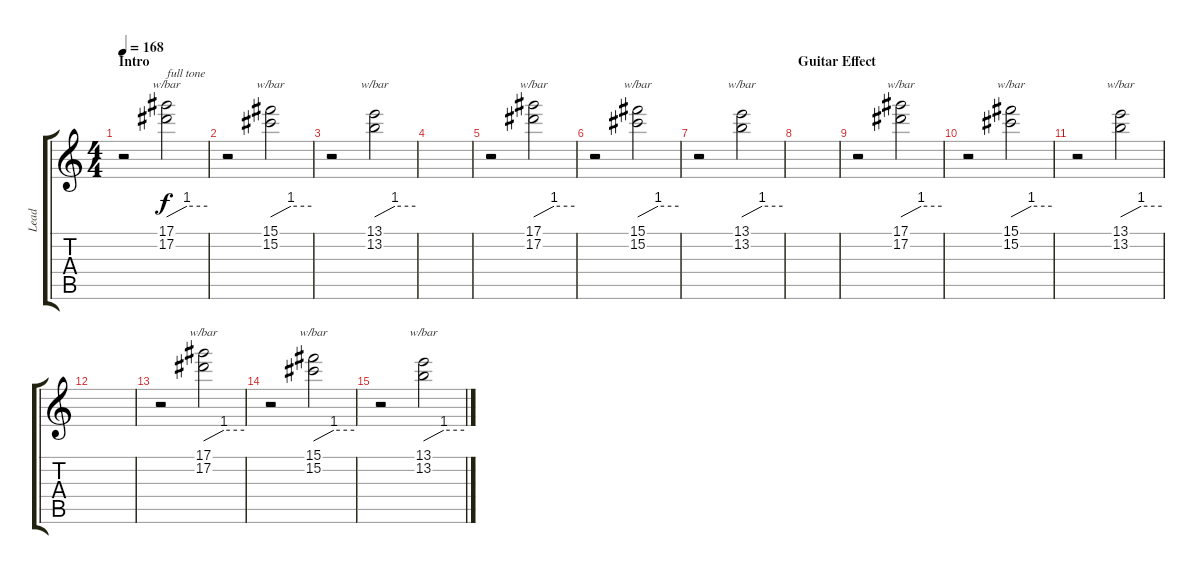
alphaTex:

\track ("Lead" "Lead") {instrument overdrivenguitar}
\staff {score tabs}
\tuning (Eb4 Bb3 Gb3 Db3 Ab2 Eb2) {hide}
\ts (4 4)
\section ("" "Intro")
\tempo 168
\clef g2
\ks c
r.2{dy f instrument overdrivenguitar} (17.1 17.2).2{tbe (custom default 0 0 30 4 60 4) txt "full tone"} |
r.2 (15.1 15.2).2{tbe (custom default 0 0 30 4 60 4)} |
r.2 (13.1 13.2).2{tbe (custom default 0 0 30 4 60 4)} |
|
r.2 (17.1 17.2).2{tbe (custom default 0 0 30 4 60 4)} |
r.2 (15.1 15.2).2{tbe (custom default 0 0 30 4 60 4)} |
r.2 (13.1 13.2).2{tbe (custom default 0 0 30 4 60 4)} |
\section ("" "Guitar Effect")
|
r.2 (17.1 17.2).2{tbe (custom default 0 0 30 4 60 4)} |
r.2 (15.1 15.2).2{tbe (custom default 0 0 30 4 60 4)} |
r.2 (13.1 13.2).2{tbe (custom default 0 0 30 4 60 4)} |
|
r.2 (17.1 17.2).2{tbe (custom default 0 0 30 4 60 4)} |
r.2 (15.1 15.2).2{tbe (custom default 0 0 30 4 60 4)} |
r.2 (13.1 13.2).2{tbe (custom default 0 0 30 4 60 4)}
